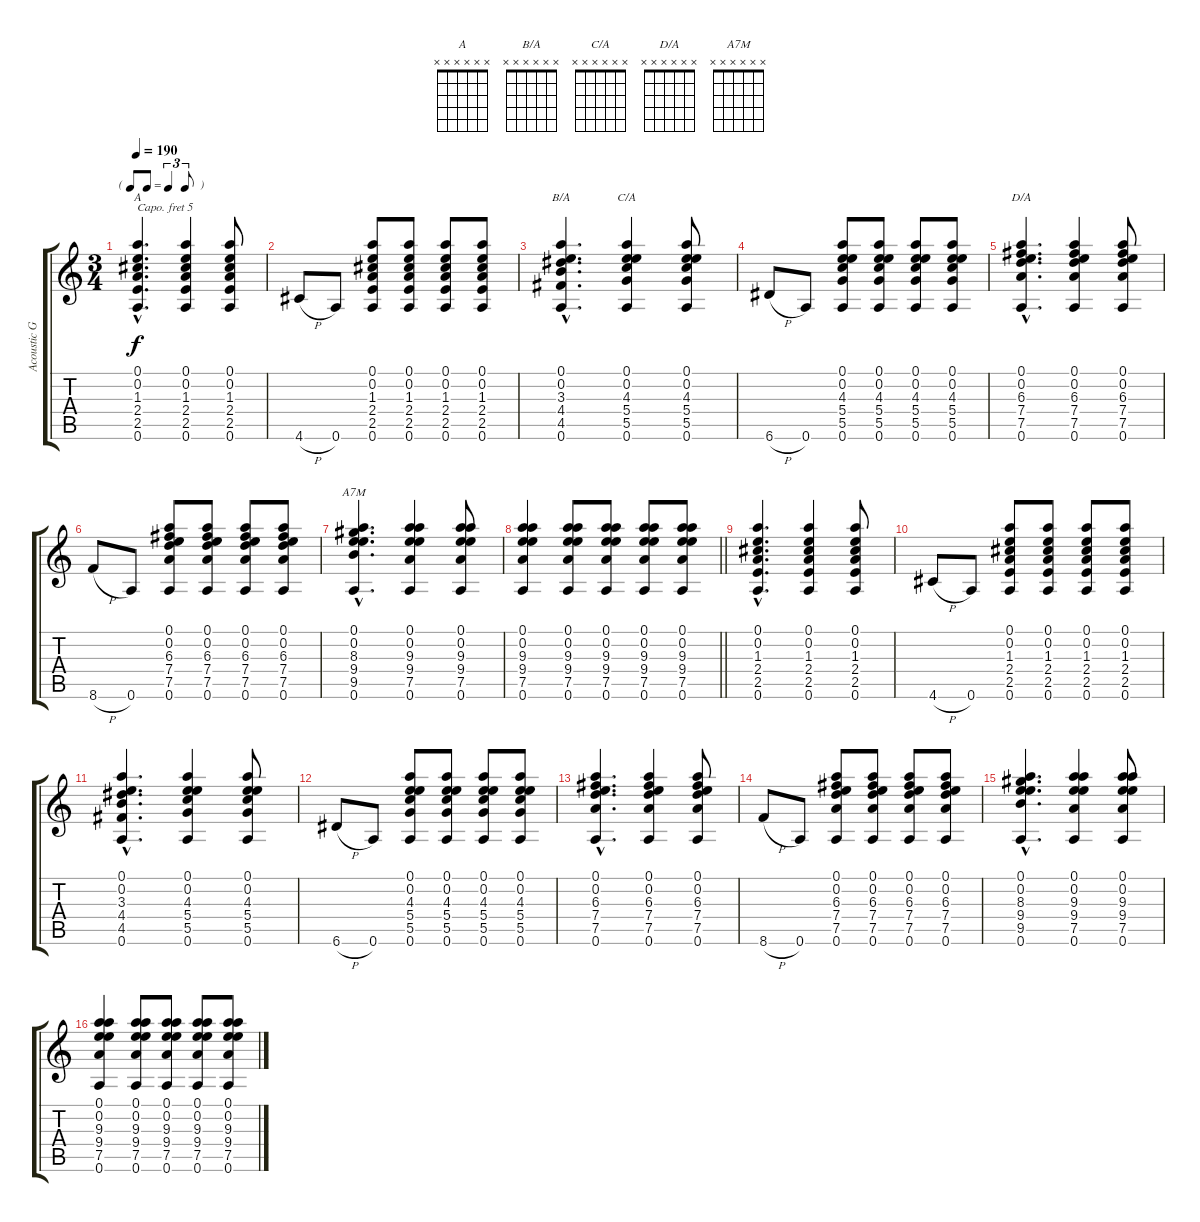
\track ("Acoustic Guitar" "Acoustic G") {instrument acousticguitarsteel}
\staff {score tabs}
\capo 5
\tuning (E4 B3 G3 D3 A2 E2) {hide}
\chord ("A" x x x x x x) {firstfret 0}
\chord ("B/A" x x x x x x) {firstfret 0}
\chord ("C/A" x x x x x x) {firstfret 0}
\chord ("D/A" x x x x x x) {firstfret 0}
\chord ("A7M" x x x x x x) {firstfret 0}
\ts (3 4)
\tf triplet8th
\tempo 190
\clef g2
\ks c
(0.1{hac} 0.2{hac} 1.3{hac} 2.4{hac} 2.5{hac} 0.6{hac}).4{d ch "A" dy f instrument acousticguitarsteel} (0.1 0.2 1.3 2.4 2.5 0.6).4 (0.1 0.2 1.3 2.4 2.5 0.6).8 |
4.6{h}.8 0.6.8 (0.1 0.2 1.3 2.4 2.5 0.6).8 (0.1 0.2 1.3 2.4 2.5 0.6).8 (0.1 0.2 1.3 2.4 2.5 0.6).8 (0.1 0.2 1.3 2.4 2.5 0.6).8 |
(0.1{hac} 0.2{hac} 3.3{hac} 4.4{hac} 4.5{hac} 0.6{hac}).4{d ch "B/A"} (0.1 0.2 4.3 5.4 5.5 0.6).4{ch "C/A"} (0.1 0.2 4.3 5.4 5.5 0.6).8 |
6.6{h}.8 0.6.8 (0.1 0.2 4.3 5.4 5.5 0.6).8 (0.1 0.2 4.3 5.4 5.5 0.6).8 (0.1 0.2 4.3 5.4 5.5 0.6).8 (0.1 0.2 4.3 5.4 5.5 0.6).8 |
(0.1{hac} 0.2{hac} 6.3{hac} 7.4{hac} 7.5{hac} 0.6{hac}).4{d ch "D/A"} (0.1 0.2 6.3 7.4 7.5 0.6).4 (0.1 0.2 6.3 7.4 7.5 0.6).8 |
8.6{h}.8 0.6.8 (0.1 0.2 6.3 7.4 7.5 0.6).8 (0.1 0.2 6.3 7.4 7.5 0.6).8 (0.1 0.2 6.3 7.4 7.5 0.6).8 (0.1 0.2 6.3 7.4 7.5 0.6).8 |
(0.1{hac} 0.2{hac} 8.3{hac} 9.4{hac} 9.5{hac} 0.6{hac}).4{d ch "A7M"} (0.1 0.2 9.3 9.4 7.5 0.6).4 (0.1 0.2 9.3 9.4 7.5 0.6).8 |
\barLineRight lightlight
(0.1 0.2 9.3 9.4 7.5 0.6).4 (0.1 0.2 9.3 9.4 7.5 0.6).8 (0.1 0.2 9.3 9.4 7.5 0.6).8 (0.1 0.2 9.3 9.4 7.5 0.6).8 (0.1 0.2 9.3 9.4 7.5 0.6).8 |
(0.1{hac} 0.2{hac} 1.3{hac} 2.4{hac} 2.5{hac} 0.6{hac}).4{d} (0.1 0.2 1.3 2.4 2.5 0.6).4 (0.1 0.2 1.3 2.4 2.5 0.6).8 |
4.6{h}.8 0.6.8 (0.1 0.2 1.3 2.4 2.5 0.6).8 (0.1 0.2 1.3 2.4 2.5 0.6).8 (0.1 0.2 1.3 2.4 2.5 0.6).8 (0.1 0.2 1.3 2.4 2.5 0.6).8 |
(0.1{hac} 0.2{hac} 3.3{hac} 4.4{hac} 4.5{hac} 0.6{hac}).4{d} (0.1 0.2 4.3 5.4 5.5 0.6).4 (0.1 0.2 4.3 5.4 5.5 0.6).8 |
6.6{h}.8 0.6.8 (0.1 0.2 4.3 5.4 5.5 0.6).8 (0.1 0.2 4.3 5.4 5.5 0.6).8 (0.1 0.2 4.3 5.4 5.5 0.6).8 (0.1 0.2 4.3 5.4 5.5 0.6).8 |
(0.1{hac} 0.2{hac} 6.3{hac} 7.4{hac} 7.5{hac} 0.6{hac}).4{d} (0.1 0.2 6.3 7.4 7.5 0.6).4 (0.1 0.2 6.3 7.4 7.5 0.6).8 |
8.6{h}.8 0.6.8 (0.1 0.2 6.3 7.4 7.5 0.6).8 (0.1 0.2 6.3 7.4 7.5 0.6).8 (0.1 0.2 6.3 7.4 7.5 0.6).8 (0.1 0.2 6.3 7.4 7.5 0.6).8 |
(0.1{hac} 0.2{hac} 8.3{hac} 9.4{hac} 9.5{hac} 0.6{hac}).4{d} (0.1 0.2 9.3 9.4 7.5 0.6).4 (0.1 0.2 9.3 9.4 7.5 0.6).8 |
(0.1 0.2 9.3 9.4 7.5 0.6).4 (0.1 0.2 9.3 9.4 7.5 0.6).8 (0.1 0.2 9.3 9.4 7.5 0.6).8 (0.1 0.2 9.3 9.4 7.5 0.6).8 (0.1 0.2 9.3 9.4 7.5 0.6).8
